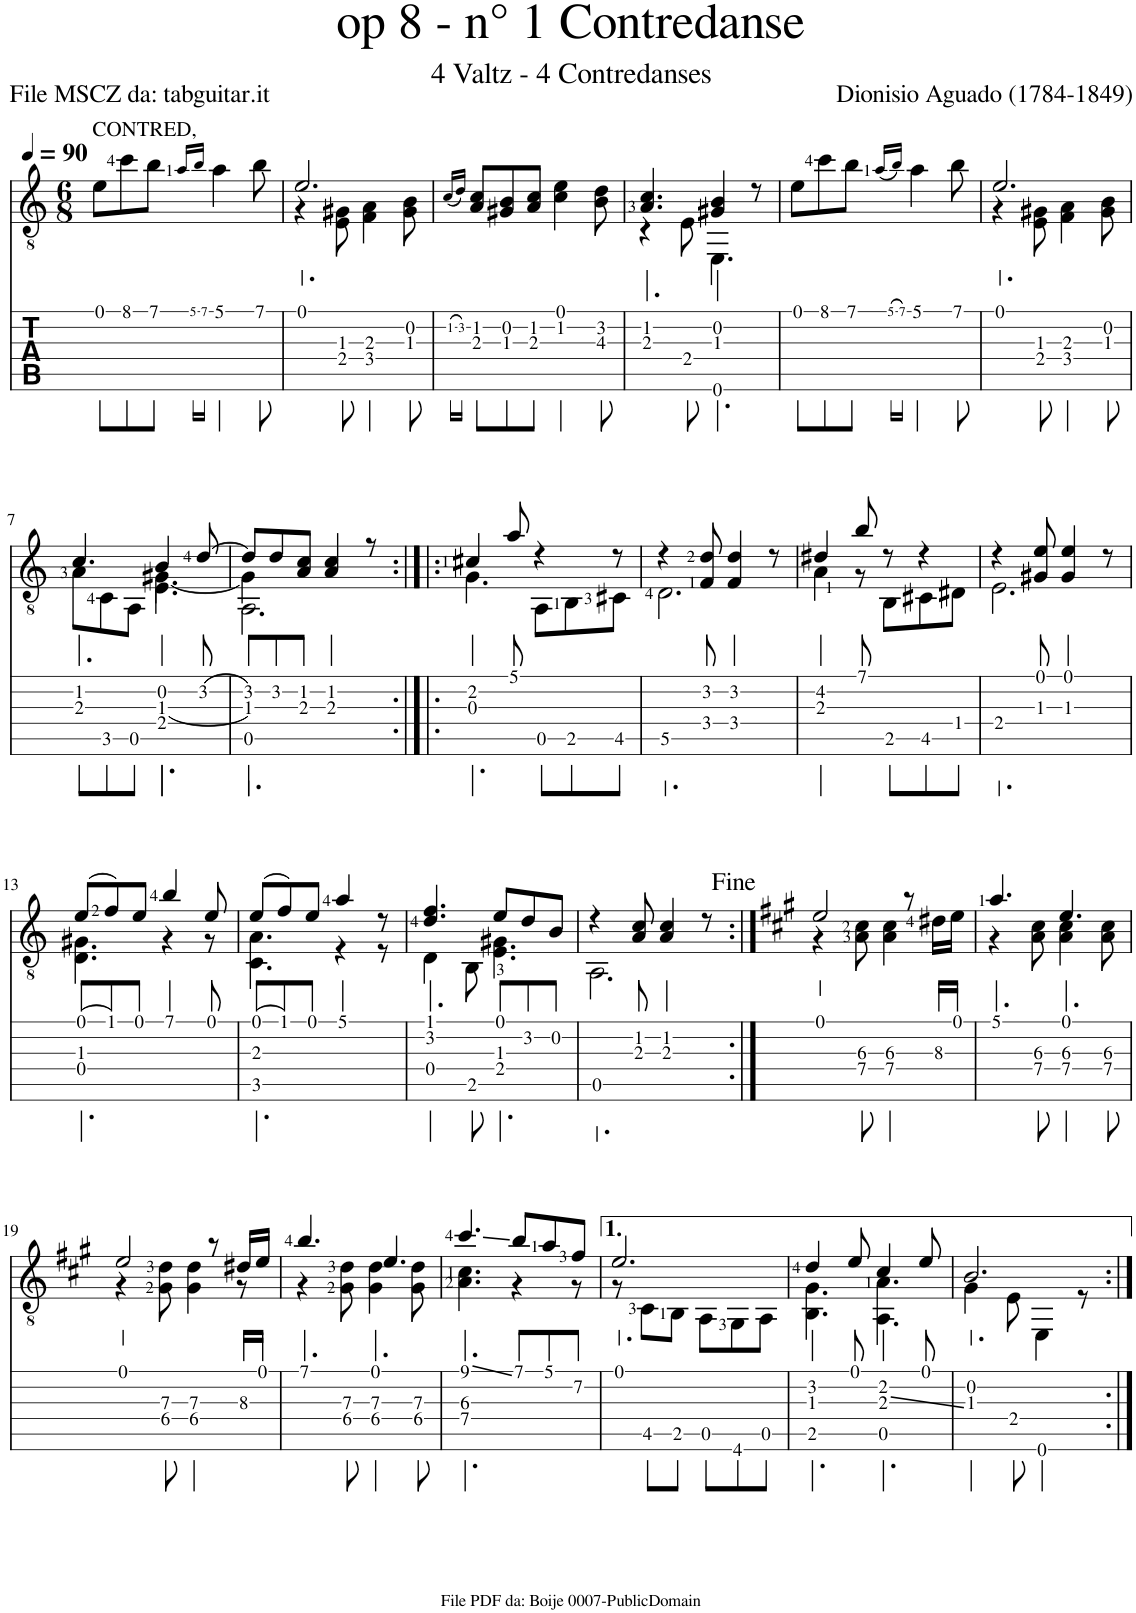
**kern	**kern
*part2	*part1
*staff2	*staff1
*I"Chitarra classica (Intavolatura)	*I"Guitar
*stria6	*
*	*clefGv2
*k[]	*k[]
*M6/8	*M6/8
*MM90	*MM90
=1	=1
!	!LO:TX:a:t=CONTRED,
8e\L	8e\L
8cc\	8cc\
8b\J	8b\J
16qa\LL	16qa/LL
16qb\JJ	16qb/JJ
4a\	4a\
8b\	8b\
=2	=2
*^	*^
2.e/	4r	2.e/	4r
.	8E\ 8G#X\	.	8E\ 8G#X\
.	4F\ 4A\	.	4F\ 4A\
.	8G#\ 8B\	.	8G#\ 8B\
*v	*v	*	*
*	*v	*v
=3	=3
(16qc\LL	(16qc/LL
16qd\JJ)	16qd/JJ)
8A\ 8c\L	8A/ 8c/L
8G#X\ 8B\	8G#X/ 8B/
8A\ 8c\J	8A/ 8c/J
4c\ 4e\	4c\ 4e\
8B\ 8d\	8B\ 8d\
=4	=4
*^	*^
4.A/ 4.c/	4r	4.A/ 4.c/	4r
.	8E\	.	8E\
4G#X/ 4B/	4.EE\	4G#X/ 4B/	4.EE\
8r	.	8r	.
*v	*v	*	*
*	*v	*v
=5	=5
8e\L	8e\L
8cc\	8cc\
8b\J	8b\J
(16qa\LL	(16qa/LL
16qb\JJ)	16qb/JJ)
4a\	4a\
8b\	8b\
=6	=6
*^	*^
2.e/	4r	2.e/	4r
.	8E\ 8G#X\	.	8E\ 8G#X\
.	4F\ 4A\	.	4F\ 4A\
.	8G#\ 8B\	.	8G#\ 8B\
!!LO:LB:g=z
=7	=7	=7	=7
*	*^	*	*^
4.c/	8A\L	4.ryy	4.c/	8A\L	4.ryy
.	8C\	.	.	8C\	.
.	8AA\J	.	.	8AA\J	.
4B/	[4.G#X\	4.E\	4B/	[4.G#X\	4.E\
[8d/	.	.	[8d/	.	.
=8	=8	=8	=8	=8	=8
8d/L]	4G#\]	2.AA\	8d/L]	4G#\]	2.AA\
8d/	.	.	8d/	.	.
8A/ 8c/J	2ryy	.	8A/ 8c/J	2ryy	.
4A/ 4c/	.	.	4A/ 4c/	.	.
8r	.	.	8r	.	.
*	*v	*v	*	*	*
*	*	*	*v	*v
=9:|!|:	=9:|!|:	=9:|!|:	=9:|!|:
4c#X/	4.G\	4c#X/	4.G\
8a/	.	8a/	.
4r	8AA\L	4r	8AA\L
.	8BB\	.	8BB\
8r	8C#X\J	8r	8C#X\J
=10	=10	=10	=10
4r	2.D\	4r	2.D\
8F/ 8d/	.	8F/ 8d/	.
4F/ 4d/	.	4F/ 4d/	.
8r	.	8r	.
=11	=11	=11	=11
4d#X/	4A\	4d#X/	4A\
8b/	8r	8b/	8r
8r	8BB\L	8r	8BB\L
4r	8C#X\	4r	8C#X\
.	8D#X\J	.	8D#X\J
=12	=12	=12	=12
4r	2.E\	4r	2.E\
8G#X/ 8e/	.	8G#X/ 8e/	.
4G#/ 4e/	.	4G#/ 4e/	.
8r	.	8r	.
!!LO:LB:g=z	!!
=13	=13	=13	=13
(8e/L	4.D\ 4.G#X\	(8e/L	4.D\ 4.G#X\
8f/)	.	8f/)	.
8e/J	.	8e/J	.
4b/	4r	4b/	4r
8e/	8r	8e/	8r
=14	=14	=14	=14
(8e/L	4.C\ 4.A\	(8e/L	4.C\ 4.A\
8f/)	.	8f/)	.
8e/J	.	8e/J	.
4a/	4r	4a/	4r
8r	8r	8r	8r
=15	=15	=15	=15
4.d/ 4.f/	4D\	4.d/ 4.f/	4D\
.	8BB\	.	8BB\
8e/L	4.E\ 4.G#X\	8e/L	4.E\ 4.G#X\
8d/	.	8d/	.
8B/J	.	8B/J	.
=16	=16	=16	=16
4r	2.AA\	4r	2.AA\
8A/ 8c/	.	8A/ 8c/	.
4A/ 4c/	.	4A/ 4c/	.
8r	.	8r	.
=17:|!	=17:|!	=17:|!	=17:|!
*k[f#c#g#]	*	*k[f#c#g#]	*
2e/	4r	2e/	4r
.	8A\ 8c#\	.	8A\ 8c#\
.	4A\ 4c#\	.	4A\ 4c#\
8r	.	8r	.
16d#X/LL	8ryy	16d#X\LL	8ryy
16e/JJ	.	16e\JJ	.
=18	=18	=18	=18
4.a/	4r	4.a/	4r
.	8A\ 8c#\	.	8A\ 8c#\
4.e/	4A\ 4c#\	4.e/	4A\ 4c#\
.	8A\ 8c#\	.	8A\ 8c#\
!!LO:LB:g=z	!!
=19	=19	=19	=19
2e/	4r	2e/	4r
.	8G#\ 8d\	.	8G#\ 8d\
.	4G#\ 4d\	.	4G#\ 4d\
8r	.	8r	.
16d#X/LL	8r	16d#X/LL	8r
16e/JJ	.	16e/JJ	.
=20	=20	=20	=20
4.b/	4r	4.b/	4r
.	8G#\ 8d\	.	8G#\ 8d\
4.e/	4G#\ 4d\	4.e/	4G#\ 4d\
.	8G#\ 8d\	.	8G#\ 8d\
=21	=21	=21	=21
4.cc#/	4.A\ 4.c#\	4.cc#/	4.A\ 4.c#\
8b/L	4r	8b/L	4r
8a/	.	8a/	.
8f#/J	8r	8f#/J	8r
=22	=22	=22	=22
2.e/	8r	2.e/	8r
.	8C#\L	.	8C#\L
.	8BB\J	.	8BB\J
.	8AA\L	.	8AA\L
.	8GG#\	.	8GG#\
.	8AA\J	.	8AA\J
=23	=23	=23	=23
4d/	4.BB\ 4.G#\	4d/	4.BB\ 4.G#\
8e/	.	8e/	.
4c#/	4.AA\ 4.A\	4c#/	4.AA\ 4.A\
8e/	.	8e/	.
=24	=24	=24	=24
2.B/	4G#\	2.B/	4G#\
.	8E\	.	8E\
.	4EE\	.	4EE\
.	8r	.	8r
*v	*v	*	*
*	*v	*v
=:|!	=:|!
*-	*-
